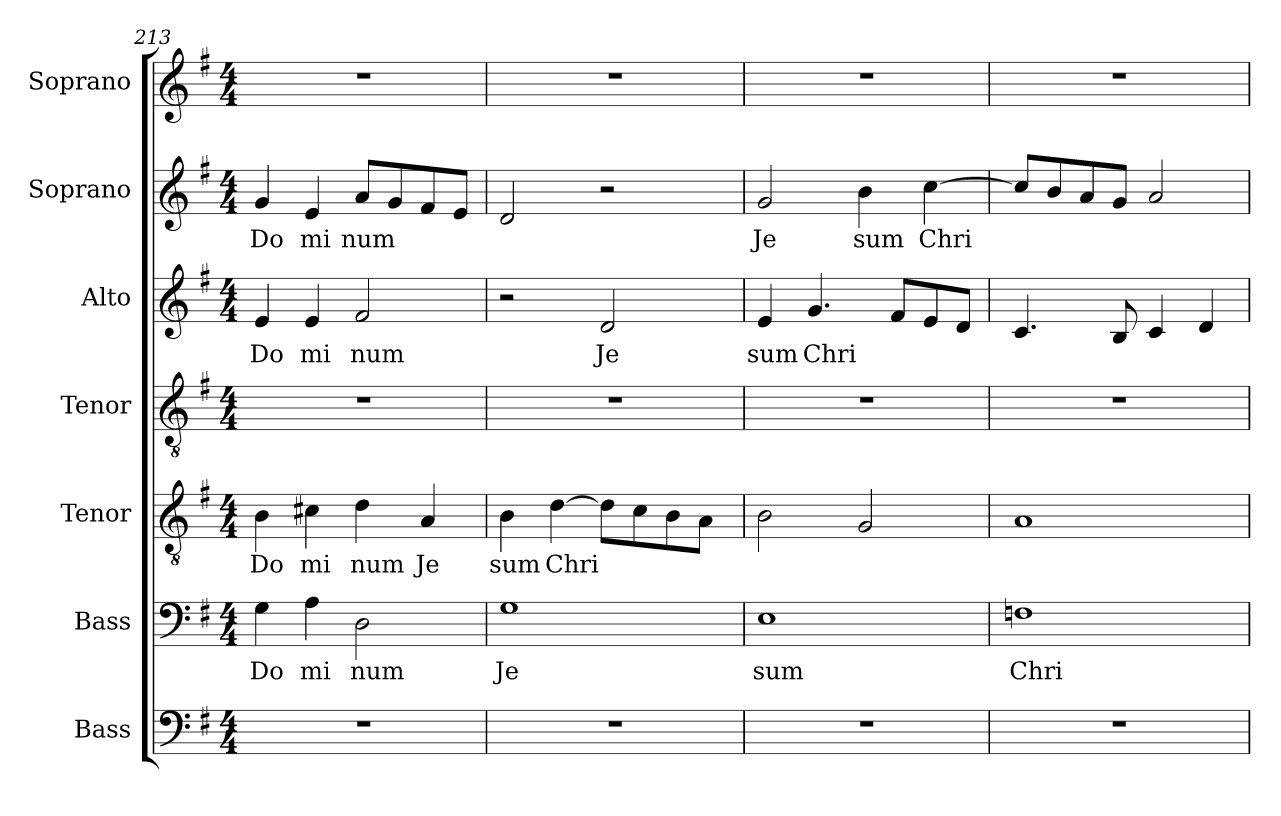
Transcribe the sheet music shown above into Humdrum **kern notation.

**kern	**kern	**text	**kern	**text	**kern	**kern	**text	**kern	**text	**kern
*part7	*part6	*part6	*part5	*part5	*part4	*part3	*part3	*part2	*part2	*part1
*staff7	*staff6	*staff6	*staff5	*staff5	*staff4	*staff3	*staff3	*staff2	*staff2	*staff1
*I"Bass	*I"Bass	*	*I"Tenor	*	*I"Tenor	*I"Alto	*	*I"Soprano	*	*I"Soprano
*I'B.	*I'B.	*	*I'T.	*	*I'T.	*I'A.	*	*I'S.	*	*I'S.
!!LO:LB:g=z
*clefF4	*clefF4	*	*clefGv2	*	*clefGv2	*clefG2	*	*clefG2	*	*clefG2
*	*	*	*ITrd7c12	*	*ITrd7c12	*	*	*	*	*
*k[f#]	*k[f#]	*	*k[f#]	*	*k[f#]	*k[f#]	*	*k[f#]	*	*k[f#]
*G:	*G:	*	*G:	*	*G:	*G:	*	*G:	*	*G:
*M4/4	*M4/4	*	*M4/4	*	*M4/4	*M4/4	*	*M4/4	*	*M4/4
=213	=213	=213	=213	=213	=213	=213	=213	=213	=213	=213
!	!	!LO:LY:b:color=#000000	!	!	!	!	!	!	!	!
!	!	!	!	!LO:LY:b:color=#000000	!	!	!	!	!	!
!	!	!	!	!	!	!	!LO:LY:b:color=#000000	!	!	!
!	!	!	!	!	!	!	!	!	!LO:LY:b:color=#000000	!
1r	4Gi\	Do	4BBi\	Do	1r	4ei/	Do	4gi/	Do	1r
!	!	!LO:LY:b:color=#000000	!	!	!	!	!	!	!	!
!	!	!	!	!LO:LY:b:color=#000000	!	!	!	!	!	!
!	!	!	!	!	!	!	!LO:LY:b:color=#000000	!	!	!
!	!	!	!	!	!	!	!	!	!LO:LY:b:color=#000000	!
.	4Ai\	mi	4C#Xi\	mi	.	4ei/	mi	4ei/	mi	.
!	!	!LO:LY:b:color=#000000	!	!	!	!	!	!	!	!
!	!	!	!	!LO:LY:b:color=#000000	!	!	!	!	!	!
!	!	!	!	!	!	!	!LO:LY:b:color=#000000	!	!	!
!	!	!	!	!	!	!	!	!	!LO:LY:b:color=#000000	!
.	2Di\	num	4Di\	num	.	2f#i/	num	8ai/L	num	.
.	.	.	.	.	.	.	.	8gi/	.	.
!	!	!	!	!LO:LY:b:color=#000000	!	!	!	!	!	!
.	.	.	4AAi/	Je	.	.	.	8f#i/	.	.
.	.	.	.	.	.	.	.	8ei/J	.	.
=214	=214	=214	=214	=214	=214	=214	=214	=214	=214	=214
!	!	!LO:LY:b:color=#000000	!	!	!	!	!	!	!	!
!	!	!	!	!LO:LY:b:color=#000000	!	!	!	!	!	!
1r	1Gi	Je	4BBi\	sum	1r	2r	.	2di/	.	1r
!	!	!	!	!LO:LY:b:color=#000000	!	!	!	!	!	!
.	.	.	[4Di\	Chri	.	.	.	.	.	.
!	!	!	!	!	!	!	!LO:LY:b:color=#000000	!	!	!
.	.	.	8Di\L]	.	.	2di/	Je	2r	.	.
.	.	.	8Ci\	.	.	.	.	.	.	.
.	.	.	8BBi\	.	.	.	.	.	.	.
.	.	.	8AAi\J	.	.	.	.	.	.	.
=215	=215	=215	=215	=215	=215	=215	=215	=215	=215	=215
!	!	!LO:LY:b:color=#000000	!	!	!	!	!	!	!	!
!	!	!	!	!	!	!	!LO:LY:b:color=#000000	!	!	!
!	!	!	!	!	!	!	!	!	!LO:LY:b:color=#000000	!
1r	1Ei	sum	2BBi\	.	1r	4ei/	sum	2gi/	Je	1r
!	!	!	!	!	!	!	!LO:LY:b:color=#000000	!	!	!
.	.	.	.	.	.	4.gi/	Chri	.	.	.
!	!	!	!	!	!	!	!	!	!LO:LY:b:color=#000000	!
.	.	.	2GGi/	.	.	.	.	4bi\	sum	.
.	.	.	.	.	.	8f#i/L	.	.	.	.
!	!	!	!	!	!	!	!	!	!LO:LY:b:color=#000000	!
.	.	.	.	.	.	8ei/	.	[4cci\	Chri	.
.	.	.	.	.	.	8di/J	.	.	.	.
=216	=216	=216	=216	=216	=216	=216	=216	=216	=216	=216
!	!	!LO:LY:b:color=#000000	!	!	!	!	!	!	!	!
1r	1Fni	Chri	1AAi	.	1r	4.ci/	.	8cci/L]	.	1r
.	.	.	.	.	.	.	.	8bi/	.	.
.	.	.	.	.	.	.	.	8ai/	.	.
.	.	.	.	.	.	8Bi/	.	8gi/J	.	.
.	.	.	.	.	.	4ci/	.	2ai/	.	.
.	.	.	.	.	.	4di/	.	.	.	.
=	=	=	=	=	=	=	=	=	=	=
*-	*-	*-	*-	*-	*-	*-	*-	*-	*-	*-
